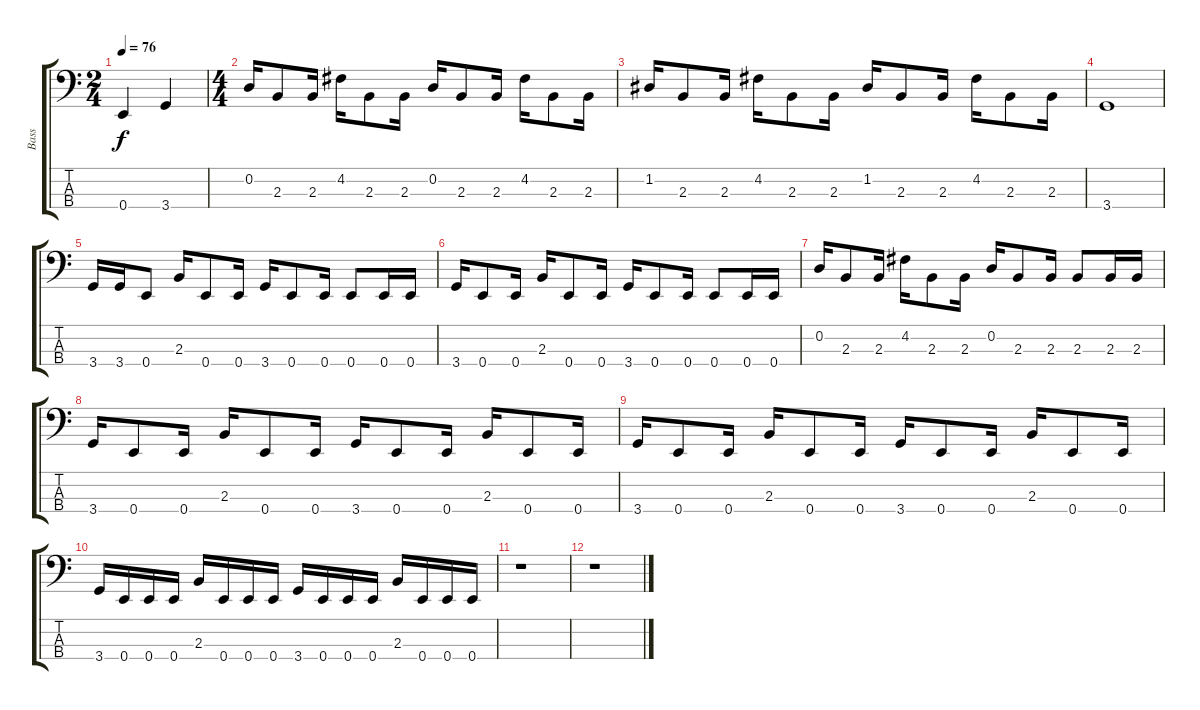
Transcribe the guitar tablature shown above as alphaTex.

\track ("Bass" "Bass") {instrument electricbassfinger}
\staff {score tabs}
\tuning (G2 D2 A1 E1) {hide}
\ts (2 4)
\tempo 76
\clef f4
\ks c
0.4.4{dy f} 3.4.4 |
\ts (4 4)
0.2.16 2.3.8 2.3.16 4.2.16 2.3.8 2.3.16 0.2.16 2.3.8 2.3.16 4.2.16 2.3.8 2.3.16 |
1.2.16 2.3.8 2.3.16 4.2.16 2.3.8 2.3.16 1.2.16 2.3.8 2.3.16 4.2.16 2.3.8 2.3.16 |
3.4.1 |
3.4.16 3.4.16 0.4.8 2.3.16 0.4.8 0.4.16 3.4.16 0.4.8 0.4.16 0.4.8 0.4.16 0.4.16 |
3.4.16 0.4.8 0.4.16 2.3.16 0.4.8 0.4.16 3.4.16 0.4.8 0.4.16 0.4.8 0.4.16 0.4.16 |
0.2.16 2.3.8 2.3.16 4.2.16 2.3.8 2.3.16 0.2.16 2.3.8 2.3.16 2.3.8 2.3.16 2.3.16 |
3.4.16 0.4.8 0.4.16 2.3.16 0.4.8 0.4.16 3.4.16 0.4.8 0.4.16 2.3.16 0.4.8 0.4.16 |
3.4.16 0.4.8 0.4.16 2.3.16 0.4.8 0.4.16 3.4.16 0.4.8 0.4.16 2.3.16 0.4.8 0.4.16 |
3.4.16 0.4.16 0.4.16 0.4.16 2.3.16 0.4.16 0.4.16 0.4.16 3.4.16 0.4.16 0.4.16 0.4.16 2.3.16 0.4.16 0.4.16 0.4.16 |
r.1 |
r.1
